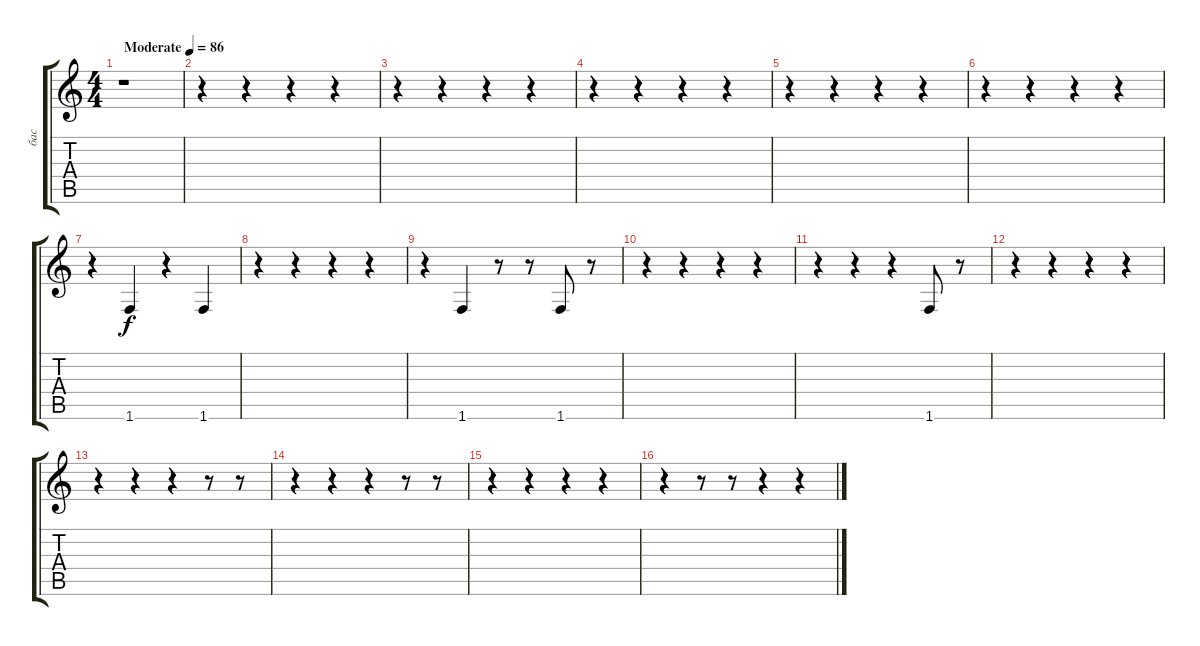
\track ("бас" "бас") {instrument electricbassfinger}
\staff {score tabs}
\tuning (E4 B3 G3 D3 A2 E2) {hide}
\ts (4 4)
\tempo (86 "Moderate")
\clef g2
\ks c
r.1{dy f instrument electricbassfinger} |
r.4 r.4 r.4 r.4 |
r.4 r.4 r.4 r.4 |
r.4 r.4 r.4 r.4 |
r.4 r.4 r.4 r.4 |
r.4 r.4 r.4 r.4 |
r.4 1.6.4 r.4 1.6.4 |
r.4 r.4 r.4 r.4 |
r.4 1.6.4 r.8 r.8 1.6.8 r.8 |
r.4 r.4 r.4 r.4 |
r.4 r.4 r.4 1.6.8 r.8 |
r.4 r.4 r.4 r.4 |
r.4 r.4 r.4 r.8 r.8 |
r.4 r.4 r.4 r.8 r.8 |
r.4 r.4 r.4 r.4 |
r.4 r.8 r.8 r.4 r.4
